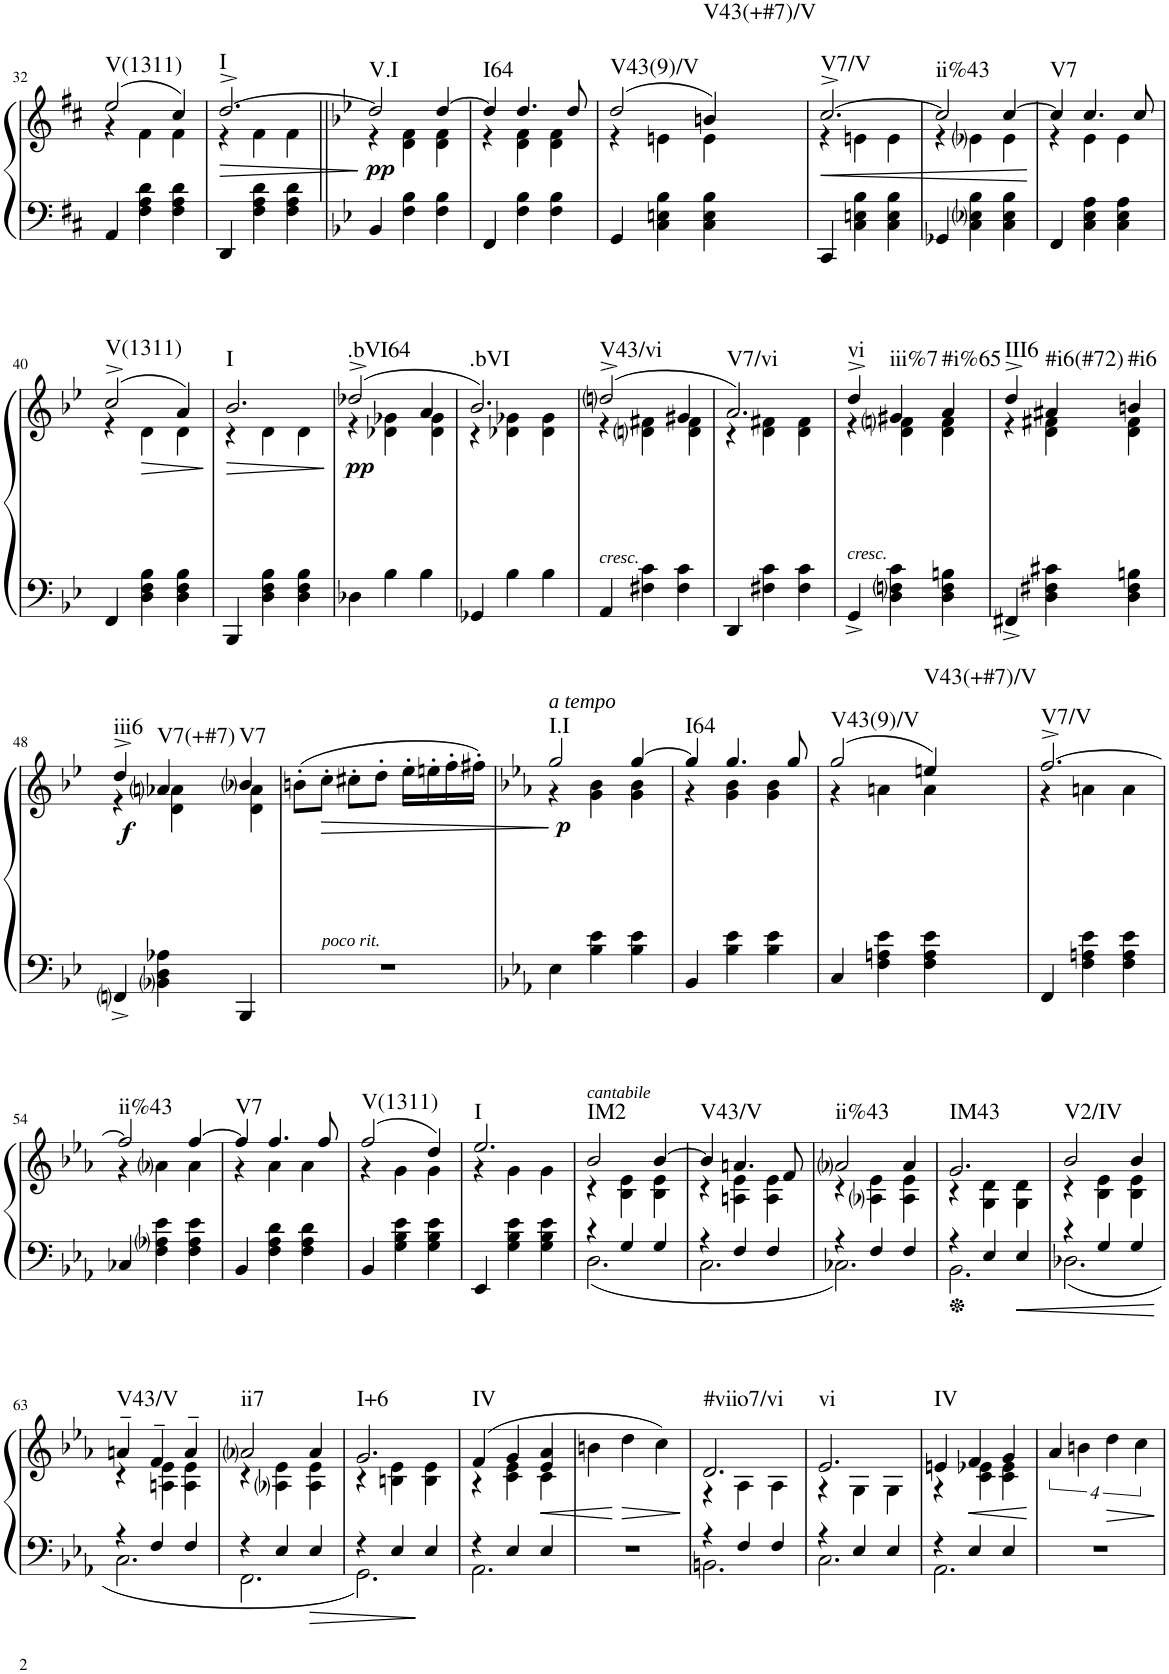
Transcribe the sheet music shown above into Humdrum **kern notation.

**kern	**kern	**dynam	**harte
*part1	*part1	*part1	*part1
*staff2	*staff1	*staff1/2	*
*I"Midi_1	*	*	*
!!LO:PB:g=z
*clefF4	*clefG2	*	*
*k[f#c#]	*k[f#c#]	*	*
*D:	*D:	*	*
*M3/4	*M3/4	*	*
=32	=32	=32	=32
*	*^	*	*
!	!	!	!	!LO:H:kt=V(1311)
4AA/	(2ee/	4r	.	N
4F#\ 4A\ 4d\	.	4f#\	.	.
4F#\ 4A\ 4d\	4cc#/)	4f#\	.	.
=33	=33	=33	=33	=33
!	!	!	!LO:HP:b	!LO:H:kt=I
4DD/	[2.dd^/	4r	>	N
4F#\ 4A\ 4d\	.	4f#\	.	.
4F#\ 4A\ 4d\	.	4f#\	.	.
=34||	=34||	=34||	=34||	=34||
*k[b-e-]	*k[b-e-]	*	*	*
!	!	!	!LO:DY:b	!LO:H:kt=V.I
4BB-/	2dd/]	4r	pp	N
4F\ 4B-\	.	4d\ 4f\	.	.
4F\ 4B-\	[4dd/	4d\ 4f\	.	.
=35	=35	=35	=35	=35
!	!	!	!	!LO:H:kt=I64
4FF/	4dd/]	4r	.	N
4F\ 4B-\	4.dd/	4d\ 4f\	.	.
4F\ 4B-\	.	4d\ 4f\	.	.
.	8dd/	.	.	.
=36	=36	=36	=36	=36
!	!	!	!	!LO:H:kt=V43(9)/V
4GG/	(2dd/	4r	.	N
4C\ 4En\ 4B-\	.	4en\	.	.
!	!	!	!	!LO:H:kt=V43(+#7)/V
4C\ 4E\ 4B-\	4bn/)	4e\	.	N
=37	=37	=37	=37	=37
!	!	!	!LO:HP:b	!LO:H:kt=V7/V
4CC/	[2.cc^/	4r	<	N
4C\ 4En\ 4B-\	.	4en\	.	.
4C\ 4E\ 4B-\	.	4e\	.	.
=38	=38	=38	=38	=38
!	!	!	!	!LO:H:kt=ii%43
4GG-X/	2cc/]	4r	.	N
4C\ 4E-i\ 4B-\	.	4e-i\	.	.
4C\ 4E-\ 4B-\	[4cc/	4e-\	.	.
*	*v	*v	*	*
.	.	]	.
=39	=39	=39	=39
*	*^	*	*
!	!	!	!	!LO:H:kt=V7
4FF/	4cc/]	4r	.	N
4C\ 4E-\ 4A\	4.cc/	4e-\	.	.
4C\ 4E-\ 4A\	.	4e-\	.	.
.	8cc/	.	.	.
!!LO:LB:g=z	!!
=40	=40	=40	=40	=40
!	!	!	!	!LO:H:kt=V(1311)
4FF/	(2cc^/	4r	.	N
!	!	!	!LO:HP:b	!
4D\ 4F\ 4B-\	.	4d\	>	.
4D\ 4F\ 4B-\	4a/)	4d\	.	.
*	*v	*v	*	*
.	.	[	.
=41	=41	=41	=41
!	!	!LO:HP:b	!LO:H:kt=I
*	*^	*	*
4BBB-/	2.b-/	4r	>	N
4D\ 4F\ 4B-\	.	4d\	.	.
4D\ 4F\ 4B-\	.	4d\	.	.
*	*v	*v	*	*
.	.	]	.
=42	=42	=42	=42
*	*^	*	*
!	!	!	!LO:DY:b	!LO:H:kt=.bVI64
4D-X\	(2dd-X^/	4r	pp	N
4B-\	.	4d-X\ 4g-X\	.	.
4B-\	4a/	4d-\ 4g-\	.	.
=43	=43	=43	=43	=43
!	!	!	!	!LO:H:kt=.bVI
4GG-X/	2.b-/)	4r	.	N
4B-\	.	4d-X\ 4g-X\	.	.
4B-\	.	4d-\ 4g-\	.	.
=44	=44	=44	=44	=44
!	!LO:TX:b:i:t=cresc.	!	!	!LO:H:kt=V43/vi
4AA/	(2ddni^/	4r	.	N
4F#X\ 4c\	.	4dni\ 4f#X\	.	.
4F#\ 4c\	4g#X/	4d\ 4f#\	.	.
=45	=45	=45	=45	=45
!	!	!	!	!LO:H:kt=V7/vi
4DD/	2.a/)	4r	.	N
4F#X\ 4c\	.	4d\ 4f#X\	.	.
4F#\ 4c\	.	4d\ 4f#\	.	.
=46	=46	=46	=46	=46
!	!LO:TX:b:i:t=cresc.	!	!	!LO:H:kt=vi
4GG^/	4dd^/	4r	.	N
!	!	!	!	!LO:H:kt=iii%7
4D\ 4Fni\ 4c\	4g#X/	4d\ 4fni\	.	N
!	!	!	!	!LO:H:kt=#i%65
4D\ 4F\ 4Bn\	4a/	4d\ 4f\	.	N
=47	=47	=47	=47	=47
!	!	!	!	!LO:H:kt=III6
4FF#X^/	4dd^/	4r	.	N
!	!	!	!	!LO:H:kt=#i6(#72)
4D\ 4F#X\ 4c#X\	4a#X/	4d\ 4f#X\	.	N
!	!	!	!	!LO:H:kt=#i6
4D\ 4F#\ 4Bn\	4bn/	4d\ 4f#\	.	N
!!LO:LB:g=z	!!
=48	=48	=48	=48	=48
!	!	!	!LO:DY:b	!LO:H:kt=iii6
4FFni^/	4dd^/	4r	f	N
!	!	!	!	!LO:H:kt=V7(+#7)
4BB-i\ 4D\ 4A-X\	4ani/	4d\ 4a-X\	.	N
!	!	!	!	!LO:H:kt=V7
4BBB-/	4b-i/	4d\ 4a-\	.	N
*	*v	*v	*	*
=49	=49	=49	=49
2.r	(8bn'\L	.	.
!	!LO:TX:b:i:t=poco rit.	!	!
!	!	!LO:HP:b	!
.	8cc'\J	>	.
.	8cc#X'\L	.	.
.	8dd'\J	.	.
.	16ee-'\LL	.	.
.	16een'\	.	.
.	16ff'\	.	.
.	16ff#X'\JJ)	.	.
.	.	]	.
=50	=50	=50	=50
*k[b-e-a-]	*k[b-e-a-]	*	*
*E-:	*E-:	*	*
*	*^	*	*
!	!LO:TX:a:i:t=a tempo	!	!	!
!	!	!	!LO:DY:b	!LO:H:kt=I.I
4E-\	2gg/	4r	p	N
4B-\ 4e-\	.	4g\ 4b-\	.	.
4B-\ 4e-\	[4gg/	4g\ 4b-\	.	.
=51	=51	=51	=51	=51
!	!	!	!	!LO:H:kt=I64
4BB-/	4gg/]	4r	.	N
4B-\ 4e-\	4.gg/	4g\ 4b-\	.	.
4B-\ 4e-\	.	4g\ 4b-\	.	.
.	8gg/	.	.	.
=52	=52	=52	=52	=52
!	!	!	!	!LO:H:kt=V43(9)/V
4C/	(2gg/	4r	.	N
4F\ 4An\ 4e-\	.	4an\	.	.
!	!	!	!	!LO:H:kt=V43(+#7)/V
4F\ 4A\ 4e-\	4een/)	4a\	.	N
=53	=53	=53	=53	=53
!	!	!	!	!LO:H:kt=V7/V
4FF/	[2.ff^/	4r	.	N
4F\ 4An\ 4e-\	.	4an\	.	.
4F\ 4A\ 4e-\	.	4a\	.	.
!!LO:LB:g=z	!!
=54	=54	=54	=54	=54
!	!	!	!	!LO:H:kt=ii%43
4C-X/	2ff/]	4r	.	N
4F\ 4A-i\ 4e-\	.	4a-i\	.	.
4F\ 4A-\ 4e-\	[4ff/	4a-\	.	.
=55	=55	=55	=55	=55
!	!	!	!	!LO:H:kt=V7
4BB-/	4ff/]	4r	.	N
4F\ 4A-\ 4d\	4.ff/	4a-\	.	.
4F\ 4A-\ 4d\	.	4a-\	.	.
.	8ff/	.	.	.
=56	=56	=56	=56	=56
!	!	!	!	!LO:H:kt=V(1311)
4BB-/	(2ff/	4r	.	N
4G\ 4B-\ 4e-\	.	4g\	.	.
4G\ 4B-\ 4e-\	4dd/)	4g\	.	.
=57	=57	=57	=57	=57
!	!	!	!	!LO:H:kt=I
4EE-/	2.ee-/	4r	.	N
4G\ 4B-\ 4e-\	.	4g\	.	.
4G\ 4B-\ 4e-\	.	4g\	.	.
=58	=58	=58	=58	=58
*^	*	*	*	*
!	!	!LO:TX:a:i:t=cantabile	!	!	!LO:H:kt=IM2
4r	2.D\	2b-/	4r	.	N
4G/	.	.	4B-\ 4e-\	.	.
4G/	.	[4b-/	4B-\ 4e-\	.	.
=59	=59	=59	=59	=59	=59
!	!	!	!	!	!LO:H:kt=V43/V
4r	2.C\	4b-/]	4r	.	N
4F/	.	4.an/	4An\ 4e-\	.	.
4F/	.	.	4A\ 4e-\	.	.
.	.	8f/	.	.	.
=60	=60	=60	=60	=60	=60
!	!	!	!	!	!LO:H:kt=ii%43
4r	2.C-X\	2a-i/	4r	.	N
4F/	.	.	4A-i\ 4e-\	.	.
4F/	.	4a-/	4A-\ 4e-\	.	.
=61	=61	=61	=61	=61	=61
!	!	!	!	!	!LO:H:kt=IM43
4r	2.BB-\	2.g/	4r	.	N
4E-/	.	.	4G\ 4d\	.	.
4E-/	.	.	4G\ 4d\	.	.
=62	=62	=62	=62	=62	=62
!	!	!	!	!	!LO:H:kt=V2/IV
4r	2.D-X\	2b-/	4r	.	N
4G/	.	.	4B-\ 4e-\	.	.
4G/	.	4b-/	4B-\ 4e-\	.	.
*v	*v	*	*	*	*
*	*v	*v	*	*
.	.	]	.
!!LO:LB:g=z
=63	=63	=63	=63
*^	*^	*	*
!	!	!	!	!	!LO:H:kt=V43/V
4r	2.C\	4an~/	4r	.	N
4F/	.	4f~/	4An\ 4e-\	.	.
4F/	.	4a~/	4A\ 4e-\	.	.
=64	=64	=64	=64	=64	=64
!	!	!	!	!	!LO:H:kt=ii7
4r	2.FF\	2a-i/	4r	.	N
4E-/	.	.	4A-i\ 4e-\	.	.
!	!	!	!	!LO:HP:b=2	!
4E-/	.	4a-/	4A-\ 4e-\	>	.
=65	=65	=65	=65	=65	=65
!	!	!	!	!	!LO:H:kt=I+6
4r	2.GG\	2.g/	4r	.	N
4E-/	.	.	4Bn\ 4e-\	.	.
4E-/	.	.	4B\ 4e-\	.	.
=66	=66	=66	=66	=66	=66
!	!	!	!	!	!LO:H:kt=IV
4r	2.AA-\	(4f/	4r	.	N
4E-/	.	4g/	4c\ 4e-\	.	.
!	!	!	!	!LO:HP:b	!
4E-/	.	4e-/ 4a-/	4c\	<	.
*v	*v	*	*	*	*
*	*v	*v	*	*
=67	=67	=67	=67
2.r	4bn\	.	.
!	!	!LO:HP:n=1:b	!
.	4dd\	] >	.
.	4cc\)	.	.
.	.	[	.
=68	=68	=68	=68
*^	*^	*	*
!	!	!	!	!	!LO:H:kt=#viio7/vi
4r	2.BBn\	2.d/	4r	.	N
4F/	.	.	4A-\	.	.
4F/	.	.	4A-\	.	.
=69	=69	=69	=69	=69	=69
!	!	!	!	!	!LO:H:kt=vi
4r	2.C\	2.e-/	4r	.	N
4E-/	.	.	4G\	.	.
4E-/	.	.	4G\	.	.
=70	=70	=70	=70	=70	=70
!	!	!	!	!	!LO:H:kt=IV
4r	2.AA-\	4en/	4r	.	N
!	!	!	!	!LO:HP:b	!
4E-/	.	4f/	4c\ 4e-X\	<	.
4E-/	.	4g/	4c\ 4e-\	.	.
*v	*v	*	*	*	*
*	*v	*v	*	*
.	.	]	.
=71	=71	=71	=71
2.r	16%3a-/	.	.
.	16%3bn\	.	.
.	16%3dd\	.	.
.	16%3cc\	.	.
.	.	[	.
=	=	=	=
*-	*-	*-	*-
